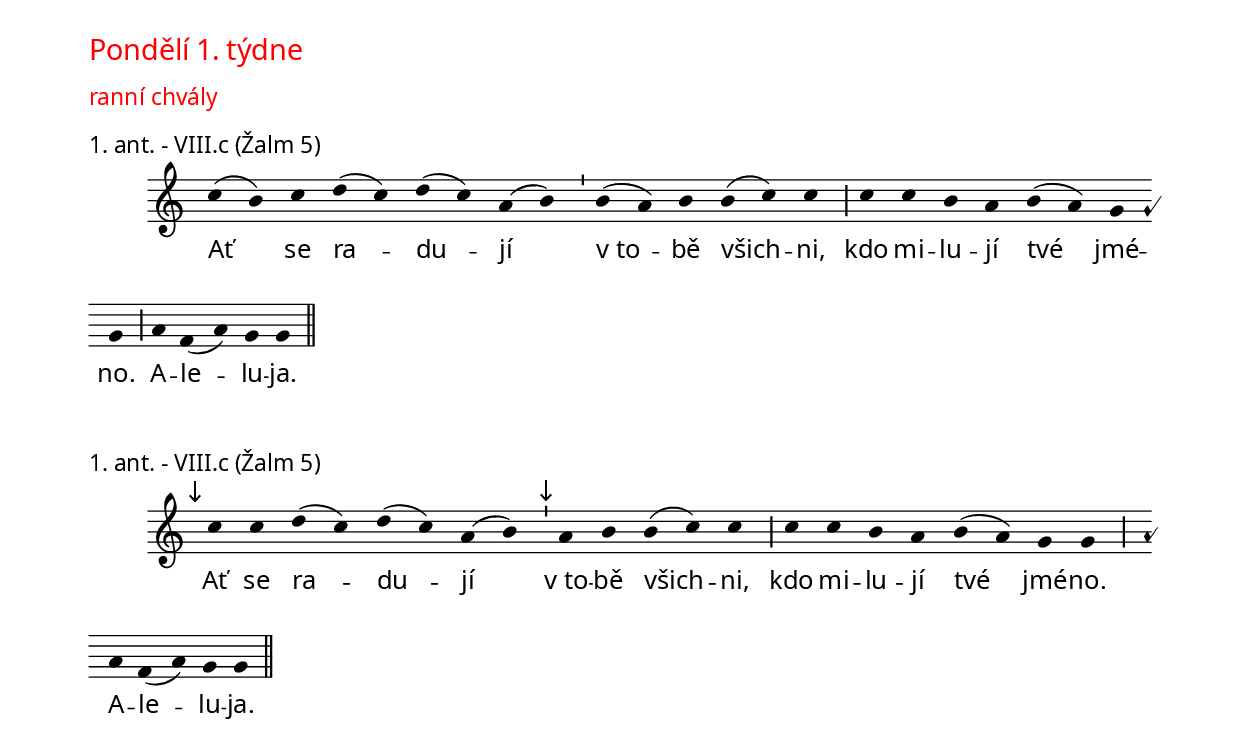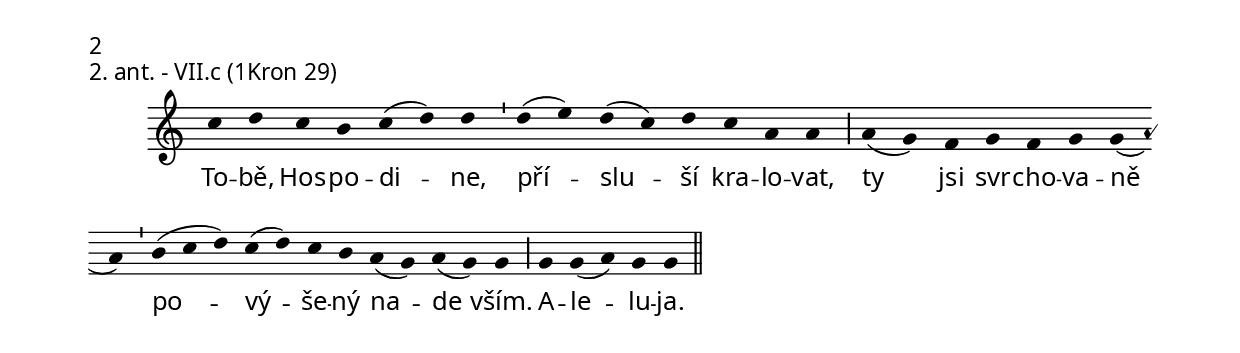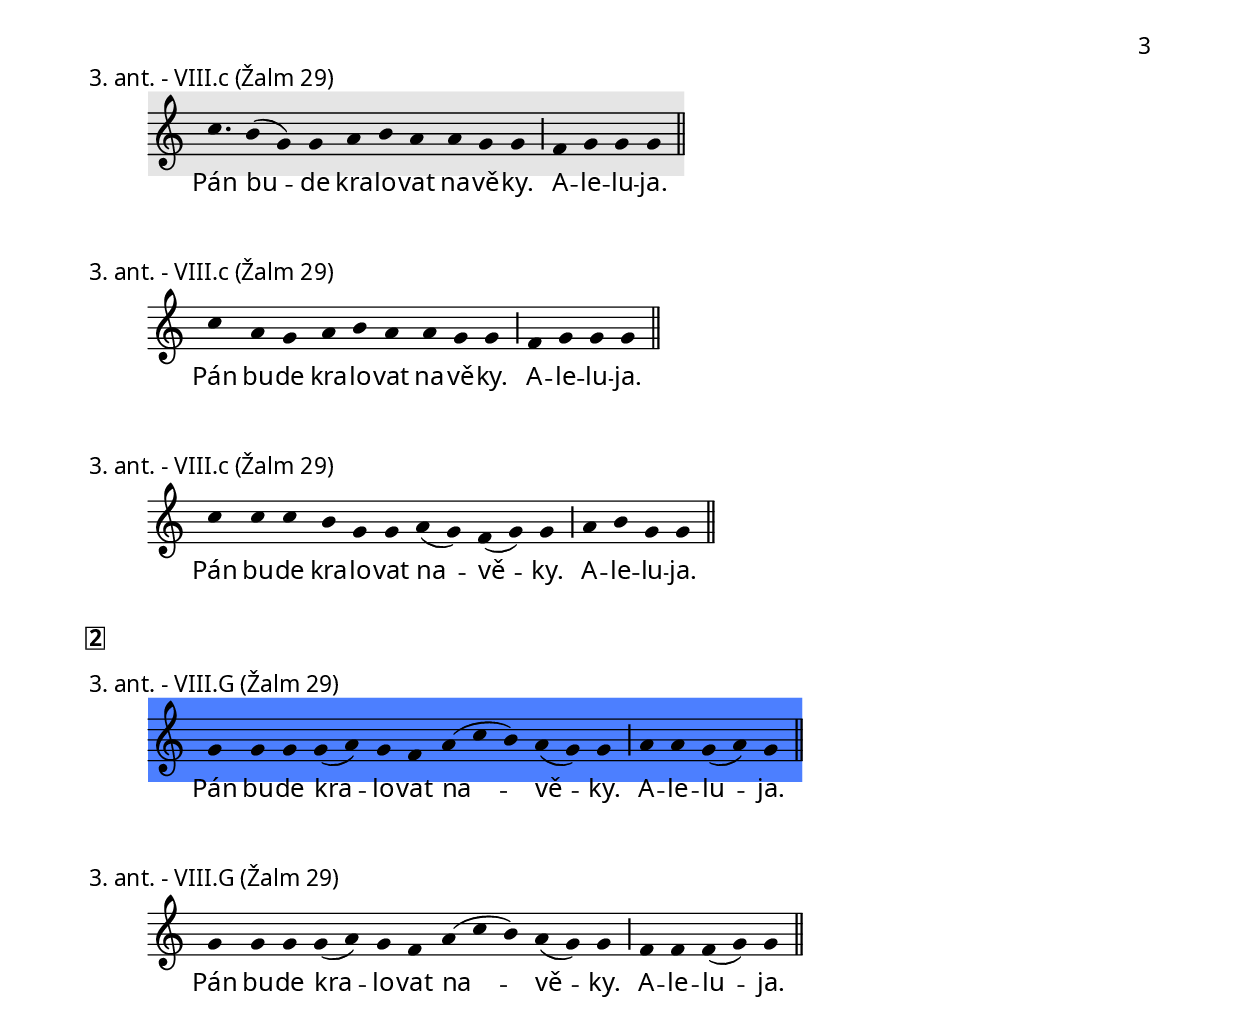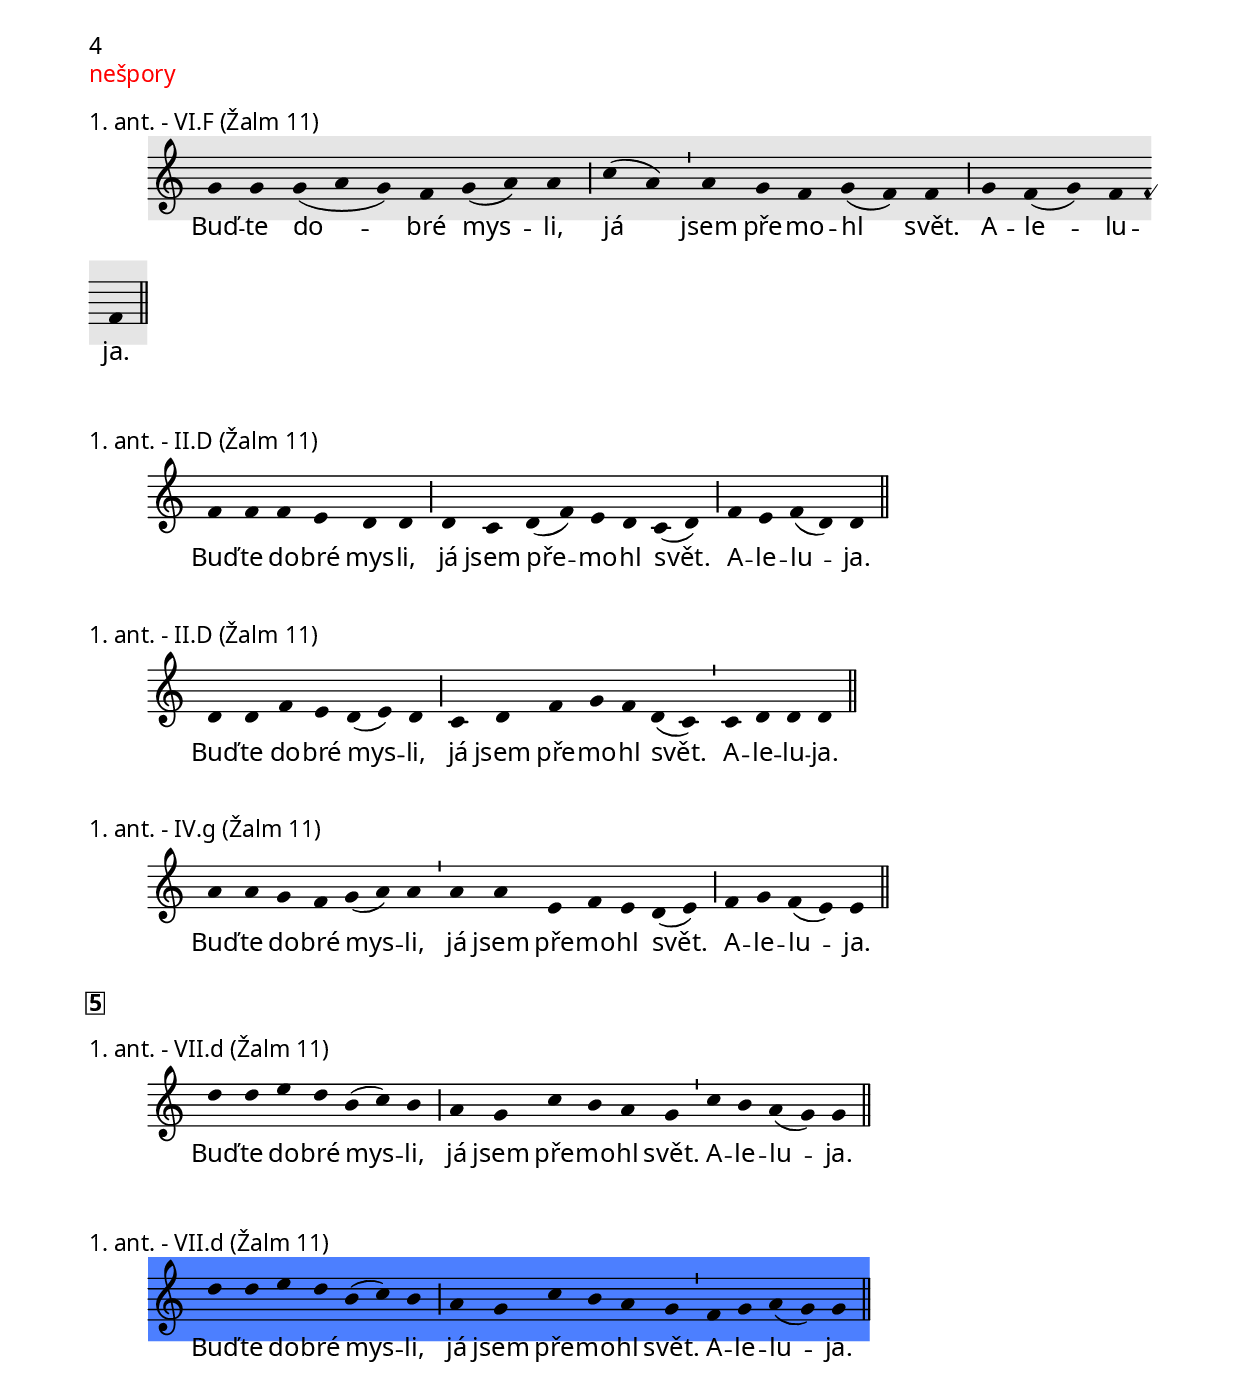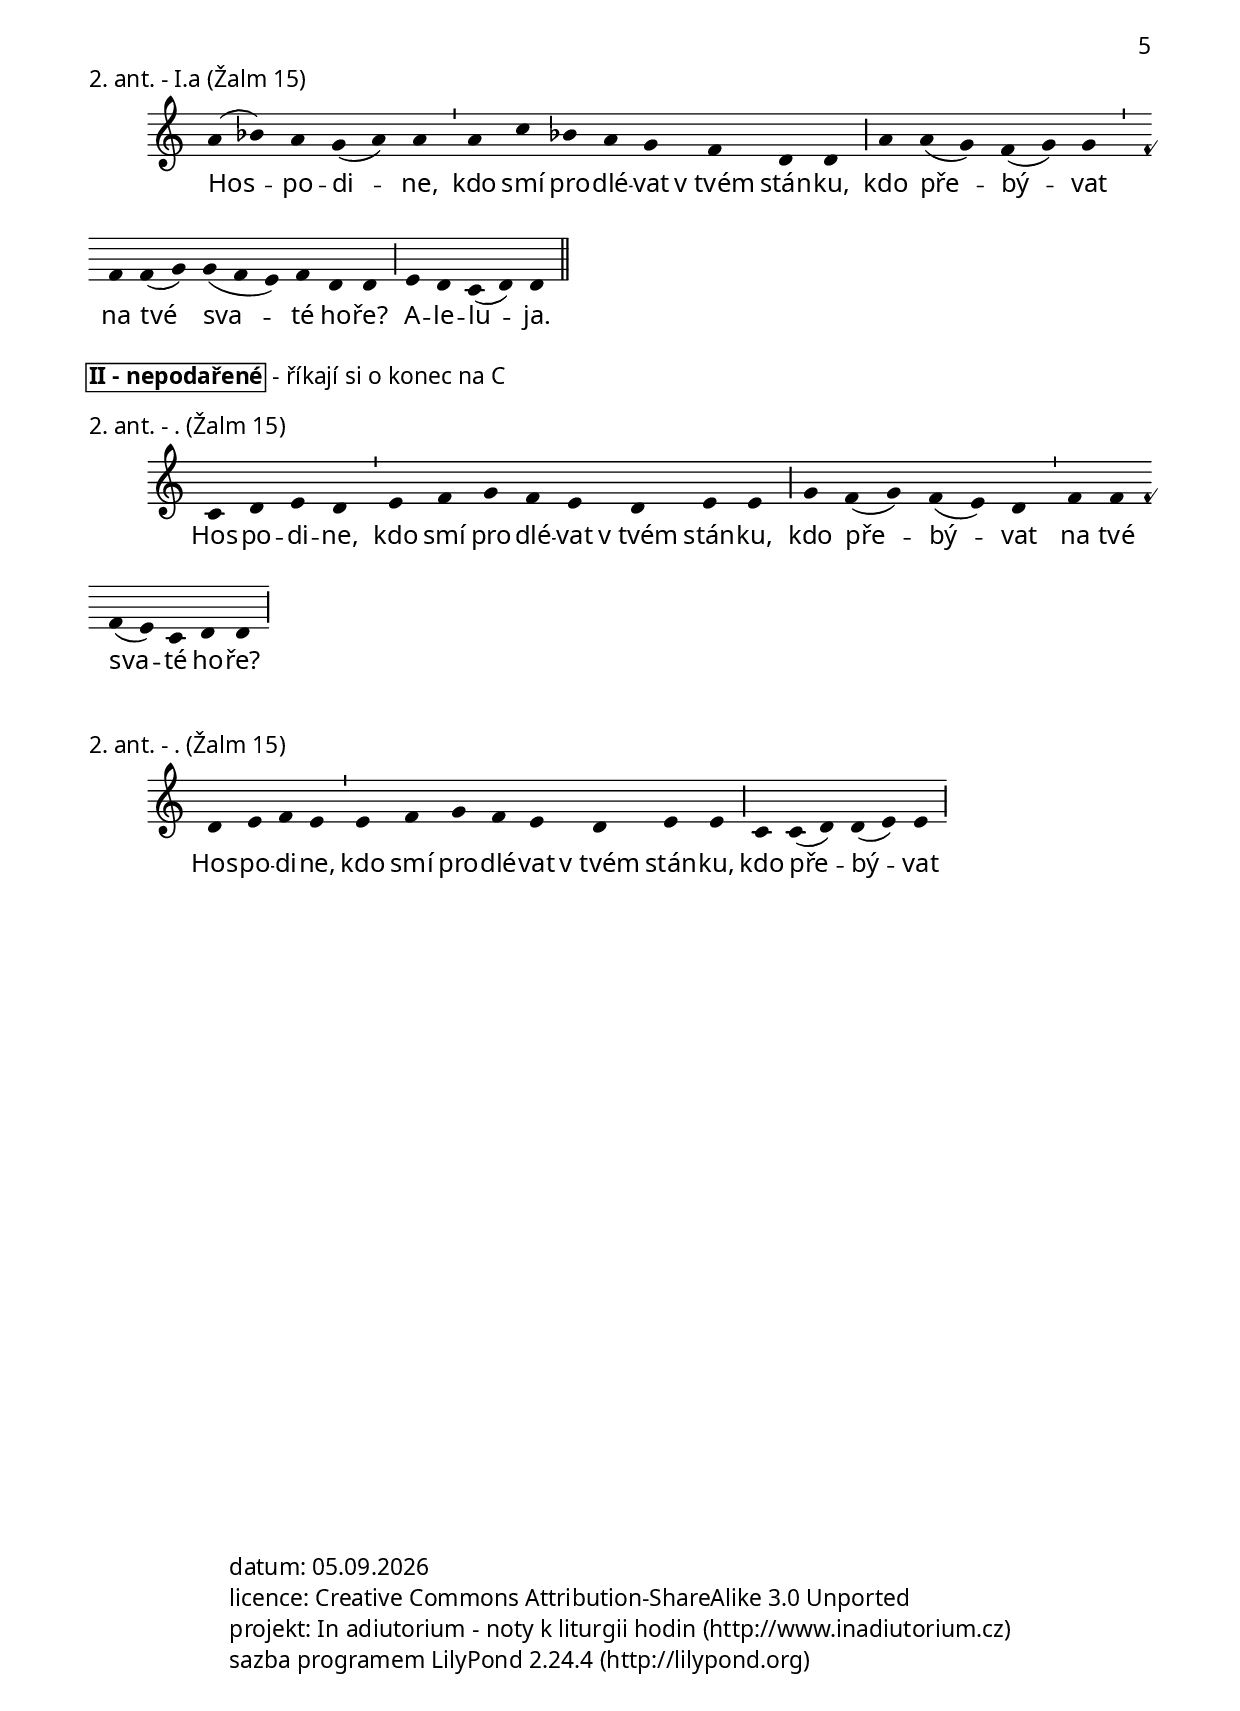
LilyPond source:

\include "../spolecne.ly"

\markup {\nadpisDen {Pondělí 1. týdne}}

\markup {\nadpisHodinka {"ranní chvály"}}

\score {
  \relative c'' {
    \choralniRezim
    c4( b) c d( c) d( c) a( b) \barMin b( a) b b( c) c \barMaior
    c c b a b( a) g g \barMaior
    a f( a) g g \barFinalis
  }
  \addlyrics {
    Ať se ra -- du -- jí v_to -- bě všich -- ni,
    kdo mi -- lu -- jí tvé jmé -- no.
    A -- le -- lu -- ja.
  }
  \header {
    quid = "1. ant."
    modus = "VIII"
    differentia = "c" 
    psalmus = "Žalm 5"
    id = ""
    piece = \markup {\sestavTitulek}
  }
}

\score {
  \relative c'' {
    \choralniRezim
    \mark\sipka c4 c d( c) d( c) a( b) \barMin \mark\sipka a b b( c) c \barMaior
    c c b a b( a) g g \barMaior
    a f( a) g g \barFinalis
  }
  \addlyrics {
    Ať se ra -- du -- jí v_to -- bě všich -- ni,
    kdo mi -- lu -- jí tvé jmé -- no.
    A -- le -- lu -- ja.
  }
  \header {
    quid = "1. ant."
    modus = "VIII"
    differentia = "c" 
    psalmus = "Žalm 5"
    id = ""
    piece = \markup {\sestavTitulek}
  }
}

\pageBreak

\score {
  \relative c'' {
    \choralniRezim
    c4 d c b c( d) d \barMin
    d( e) d( c) d c a a \barMaior
    a( g) f g f g g( a) \barMin b( c d) c( d) c b a( g) a( g) g \barMaior
    g g( a) g g \barFinalis
  }
  \addlyrics {
    To -- bě, Hos -- po -- di -- ne, 
    pří -- slu -- ší kra -- lo -- vat,
    ty jsi svr -- cho -- va -- ně po -- vý -- še -- ný na -- de vším.
    A -- le -- lu -- ja.
  }
  \header {
    quid = "2. ant."
    modus = "VII"
    differentia = "c" 
    psalmus = "1Kron 29"
    id = ""
    piece = \markup {\sestavTitulek}
  }
}

\pageBreak

\score {
  \relative c'' {
    \zvyraznovacSedy
    \choralniRezim
    c4. b4( g) g a b a a g g \barMaior
    f g g g \barFinalis
  }
  \addlyrics {
    Pán bu -- de kra -- lo -- vat na -- vě -- ky.
    A -- le -- lu -- ja.
  }
  \header {
    quid = "3. ant."
    modus = "VIII"
    differentia = "c" 
    psalmus = "Žalm 29"
    id = ""
    piece = \markup {\sestavTitulek}
  }
}

\score {
  \relative c'' {
    \choralniRezim
    c4 a g a b a a g g \barMaior
    f g g g \barFinalis
  }
  \addlyrics {
    Pán bu -- de kra -- lo -- vat na -- vě -- ky.
    A -- le -- lu -- ja.
  }
  \header {
    quid = "3. ant."
    modus = "VIII"
    differentia = "c" 
    psalmus = "Žalm 29"
    id = ""
    piece = \markup {\sestavTitulek}
  }
}

\score {
  \relative c'' {
    \choralniRezim
    c4 c c b g g a( g) f( g) g \barMaior
    a b g g \barFinalis
  }
  \addlyrics {
    Pán bu -- de kra -- lo -- vat na -- vě -- ky.
    A -- le -- lu -- ja.
  }
  \header {
    quid = "3. ant."
    modus = "VIII"
    differentia = "c" 
    psalmus = "Žalm 29"
    id = ""
    piece = \markup {\sestavTitulek}
  }
}

\markup\nadpisSkupiny "2"

\score {
  \relative c'' {
    \zvyraznovacModry
    \choralniRezim
    g4 g g g( a) g f a( c b) a( g) g \barMaior
    a a g( a) g \barFinalis
  }
  \addlyrics {
    Pán bu -- de kra -- lo -- vat na -- vě -- ky.
    A -- le -- lu -- ja.
  }
  \header {
    quid = "3. ant."
    modus = "VIII"
    differentia = "G" 
    psalmus = "Žalm 29"
    id = ""
    piece = \markup {\sestavTitulek}
  }
}

\score {
  \relative c'' {
    \choralniRezim
    g4 g g g( a) g f a( c b) a( g) g \barMaior
    f f f( g) g \barFinalis
  }
  \addlyrics {
    Pán bu -- de kra -- lo -- vat na -- vě -- ky.
    A -- le -- lu -- ja.
  }
  \header {
    quid = "3. ant."
    modus = "VIII"
    differentia = "G" 
    psalmus = "Žalm 29"
    id = ""
    piece = \markup {\sestavTitulek}
  }
}

\pageBreak

\markup {\nadpisHodinka {"nešpory"}}

\score {
  \relative c'' {
    \zvyraznovacSedy
    \choralniRezim
    g4 g g( a g) f g( a) a \barMaior
    c( a) \barMin a g f g( f) f \barMaior
    g f( g) f f \barFinalis
  }
  \addlyrics {
    Buď -- te do -- bré mys -- li,
    já jsem pře -- mo -- hl svět.
    A -- le -- lu -- ja.
  }
  \header {
    quid = "1. ant."
    modus = "VI"
    differentia = "F" 
    psalmus = "Žalm 11"
    id = ""
    piece = \markup {\sestavTitulek}
  }
}

\score {
  \relative c' {
    \choralniRezim
    f4 f f e d d \barMaior
    d c d( f) e d c( d) \barMaior
    f e f( d) d \barFinalis
  }
  \addlyrics {
    Buď -- te do -- bré mys -- li,
    já jsem pře -- mo -- hl svět.
    A -- le -- lu -- ja.
  }
  \header {
    quid = "1. ant."
    modus = "II"
    differentia = "D" 
    psalmus = "Žalm 11"
    id = ""
    piece = \markup {\sestavTitulek}
  }
}

\score {
  \relative c' {
    \choralniRezim
    d4 d f e d( e) d \barMaior
    c d f g f d( c) \barMin
    c d d d \barFinalis
  }
  \addlyrics {
    Buď -- te do -- bré mys -- li,
    já jsem pře -- mo -- hl svět.
    A -- le -- lu -- ja.
  }
  \header {
    quid = "1. ant."
    modus = "II"
    differentia = "D" 
    psalmus = "Žalm 11"
    id = ""
    piece = \markup {\sestavTitulek}
  }
}

\score {
  \relative c'' {
    \choralniRezim
    a4 a g f g( a) a \barMin
    a a e f e d( e) \barMaior
    f g f( e) e \barFinalis
  }
  \addlyrics {
    Buď -- te do -- bré mys -- li,
    já jsem pře -- mo -- hl svět.
    A -- le -- lu -- ja.
  }
  \header {
    quid = "1. ant."
    modus = "IV"
    differentia = "g" 
    psalmus = "Žalm 11"
    id = ""
    piece = \markup {\sestavTitulek}
  }
}

\markup\nadpisSkupiny "5"

\score {
  \relative c'' {
    \choralniRezim
    d4 d e d b( c) b \barMaior
    a g c b a g \barMin
    c b a( g) g \barFinalis
  }
  \addlyrics {
    Buď -- te do -- bré mys -- li,
    já jsem pře -- mo -- hl svět.
    A -- le -- lu -- ja.
  }
  \header {
    quid = "1. ant."
    modus = "VII"
    differentia = "d" 
    psalmus = "Žalm 11"
    id = ""
    piece = \markup {\sestavTitulek}
  }
}

\score {
  \relative c'' {
    \zvyraznovacModry
    \choralniRezim
    d4 d e d b( c) b \barMaior
    a g c b a g \barMin
    f g a( g) g \barFinalis
  }
  \addlyrics {
    Buď -- te do -- bré mys -- li,
    já jsem pře -- mo -- hl svět.
    A -- le -- lu -- ja.
  }
  \header {
    quid = "1. ant."
    modus = "VII"
    differentia = "d" 
    psalmus = "Žalm 11"
    id = ""
    piece = \markup {\sestavTitulek}
  }
}

\pageBreak

\score {
  \relative c'' {
    \choralniRezim
    a4( bes) a g( a) a \barMin a c bes a g f d d \barMaior
    a' a( g) f( g) g \barMin f f( g) g( f e) f d d \barMaior
    e d c( d) d \barFinalis
  }
  \addlyrics {
    Hos -- po -- di -- ne, kdo smí pro -- dlé -- vat v_tvém stán -- ku,
    kdo pře -- bý -- vat na tvé sva -- té ho -- ře?
    A -- le -- lu -- ja.
  }
  \header {
    quid = "2. ant."
    modus = "I"
    differentia = "a" 
    psalmus = "Žalm 15"
    id = ""
    piece = \markup {\sestavTitulek}
  }
}

\markup{\nadpisSkupiny{"II - nepodařené"} - říkají si o konec na C}

\score {
  \relative c' {
    \choralniRezim
    c4 d e d \barMin e f g f e d e e \barMaior
    g f( g) f( e) d \barMin f f f( e) c d d \barMaior
    
  }
  \addlyrics {
    Hos -- po -- di -- ne, kdo smí pro -- dlé -- vat v_tvém stán -- ku,
    kdo pře -- bý -- vat na tvé sva -- té ho -- ře?
    A -- le -- lu -- ja.
  }
  \header {
    quid = "2. ant."
    modus = ""
    differentia = "" 
    psalmus = "Žalm 15"
    id = ""
    piece = \markup {\sestavTitulek}
  }
}

\score {
  \relative c' {
    \choralniRezim
    d4 e f e \barMin e f g f e d e e \barMaior
    c c( d) d( e) e \barMin  \barMaior
    
  }
  \addlyrics {
    Hos -- po -- di -- ne, kdo smí pro -- dlé -- vat v_tvém stán -- ku,
    kdo pře -- bý -- vat na tvé sva -- té ho -- ře?
    A -- le -- lu -- ja.
  }
  \header {
    quid = "2. ant."
    modus = ""
    differentia = "" 
    psalmus = "Žalm 15"
    id = ""
    piece = \markup {\sestavTitulek}
  }
}

%\score { \velikTIpondeliNespAntIII }